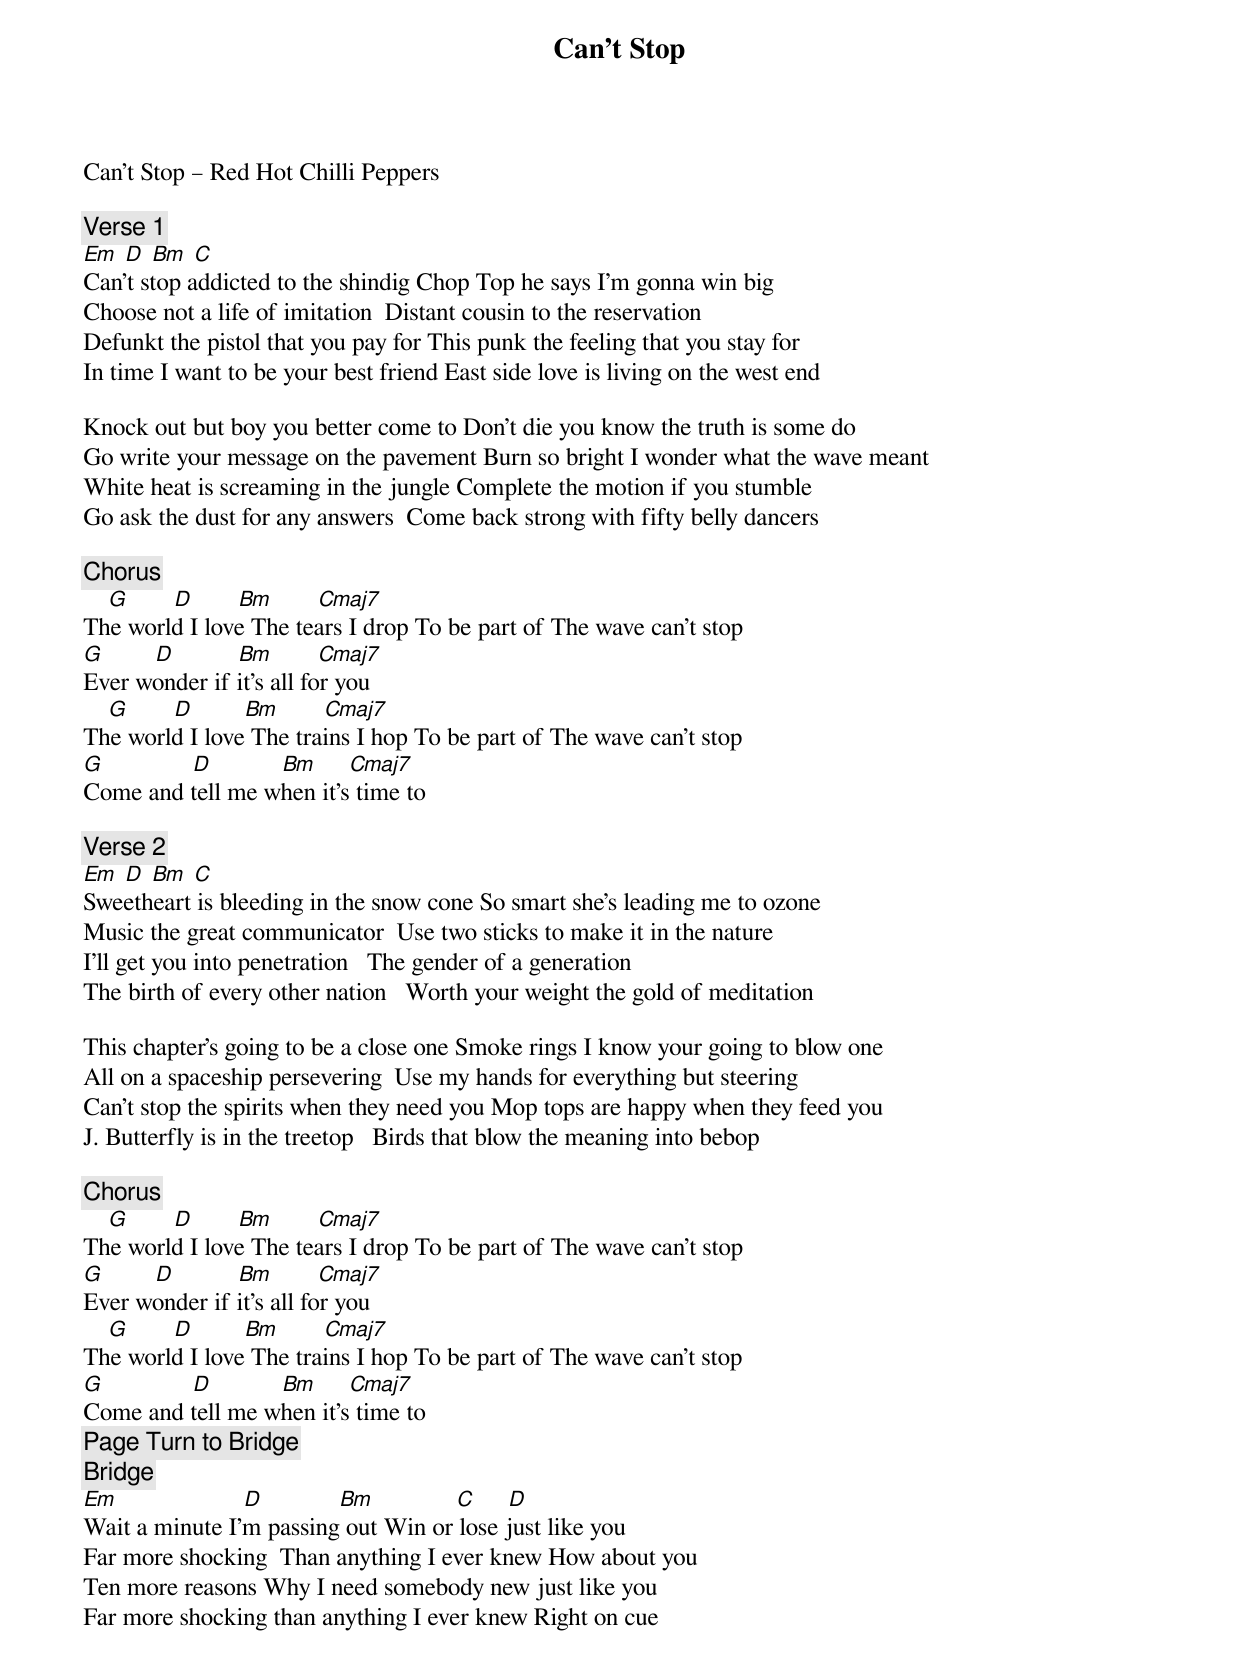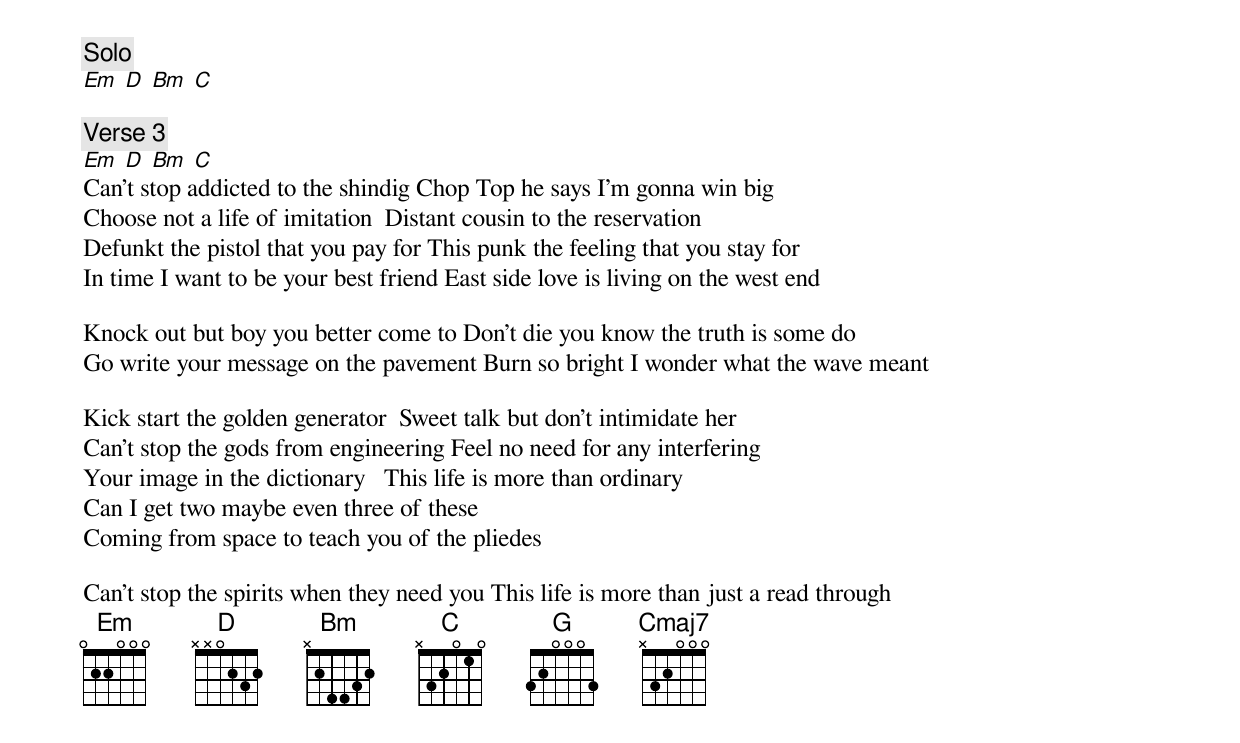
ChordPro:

{title: Can't Stop}
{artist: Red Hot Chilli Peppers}
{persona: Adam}
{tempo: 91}
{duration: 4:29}
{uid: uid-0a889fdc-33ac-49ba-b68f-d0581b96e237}
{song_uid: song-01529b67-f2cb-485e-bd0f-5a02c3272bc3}



Can’t Stop – Red Hot Chilli Peppers

{comment: Verse 1}
[Em] [D] [Bm]	[C]
Can't stop addicted to the shindig	Chop Top he says I'm gonna win big
Choose not a life of imitation		Distant cousin to the reservation
Defunkt the pistol that you pay for	This punk the feeling that you stay for
In time I want to be your best friend	East side love is living on the west end

Knock out but boy you better come to	Don't die you know the truth is some do
Go write your message on the pavement	Burn so bright I wonder what the wave meant
White heat is screaming in the jungle	Complete the motion if you stumble
Go ask the dust for any answers		Come back strong with fifty belly dancers

{comment: Chorus}
    [G]			    [D]			    [Bm]		    	[Cmaj7]
The world I love	The tears I drop	To be part of	The wave can't stop
[G]        [D]          [Bm]       [Cmaj7]
Ever wonder if it's all for you
    [G]			    [D]			     [Bm]		    	[Cmaj7]
The world I love	The trains I hop	To be part of	The wave can't stop
[G]              [D]           [Bm]     [Cmaj7]
Come and tell me when it's time to

{comment: Verse 2}
[Em] [D] [Bm]	[C]
Sweetheart is bleeding in the snow cone	So smart she's leading me to ozone
Music the great communicator		Use two sticks to make it in the nature
I'll get you into penetration			The gender of a generation
The birth of every other nation			Worth your weight the gold of meditation

This chapter's going to be a close one	Smoke rings I know your going to blow one
All on a spaceship persevering		Use my hands for everything but steering
Can't stop the spirits when they need you	Mop tops are happy when they feed you
J. Butterfly is in the treetop			Birds that blow the meaning into bebop

{comment: Chorus}
    [G]			    [D]			    [Bm]		    	[Cmaj7]
The world I love	The tears I drop	To be part of	The wave can't stop
[G]        [D]          [Bm]       [Cmaj7]
Ever wonder if it's all for you
    [G]			    [D]			     [Bm]		    	[Cmaj7]
The world I love	The trains I hop	To be part of	The wave can't stop
[G]              [D]           [Bm]     [Cmaj7]
Come and tell me when it's time to
{comment: Page Turn to Bridge}
{comment: Bridge}
[Em]                  		[D]			         [Bm]             [C]     [D]
Wait a minute I'm passing out	Win or lose just like you
Far more shocking		Than anything I ever knew	How about you
Ten more reasons	Why I need somebody new just like you
Far more shocking than anything I ever knew	Right on cue

{comment: Solo}
[Em] [D] [Bm] [C]

{comment: Verse 3}
[Em] [D] [Bm]	[C]
Can't stop addicted to the shindig	Chop Top he says I'm gonna win big
Choose not a life of imitation		Distant cousin to the reservation
Defunkt the pistol that you pay for	This punk the feeling that you stay for
In time I want to be your best friend	East side love is living on the west end

Knock out but boy you better come to	Don't die you know the truth is some do
Go write your message on the pavement	Burn so bright I wonder what the wave meant

Kick start the golden generator		Sweet talk but don't intimidate her
Can't stop the gods from engineering	Feel no need for any interfering
Your image in the dictionary			This life is more than ordinary
Can I get two maybe even three of these
Coming from space to teach you of the pliedes

Can't stop the spirits when they need you	This life is more than just a read through
